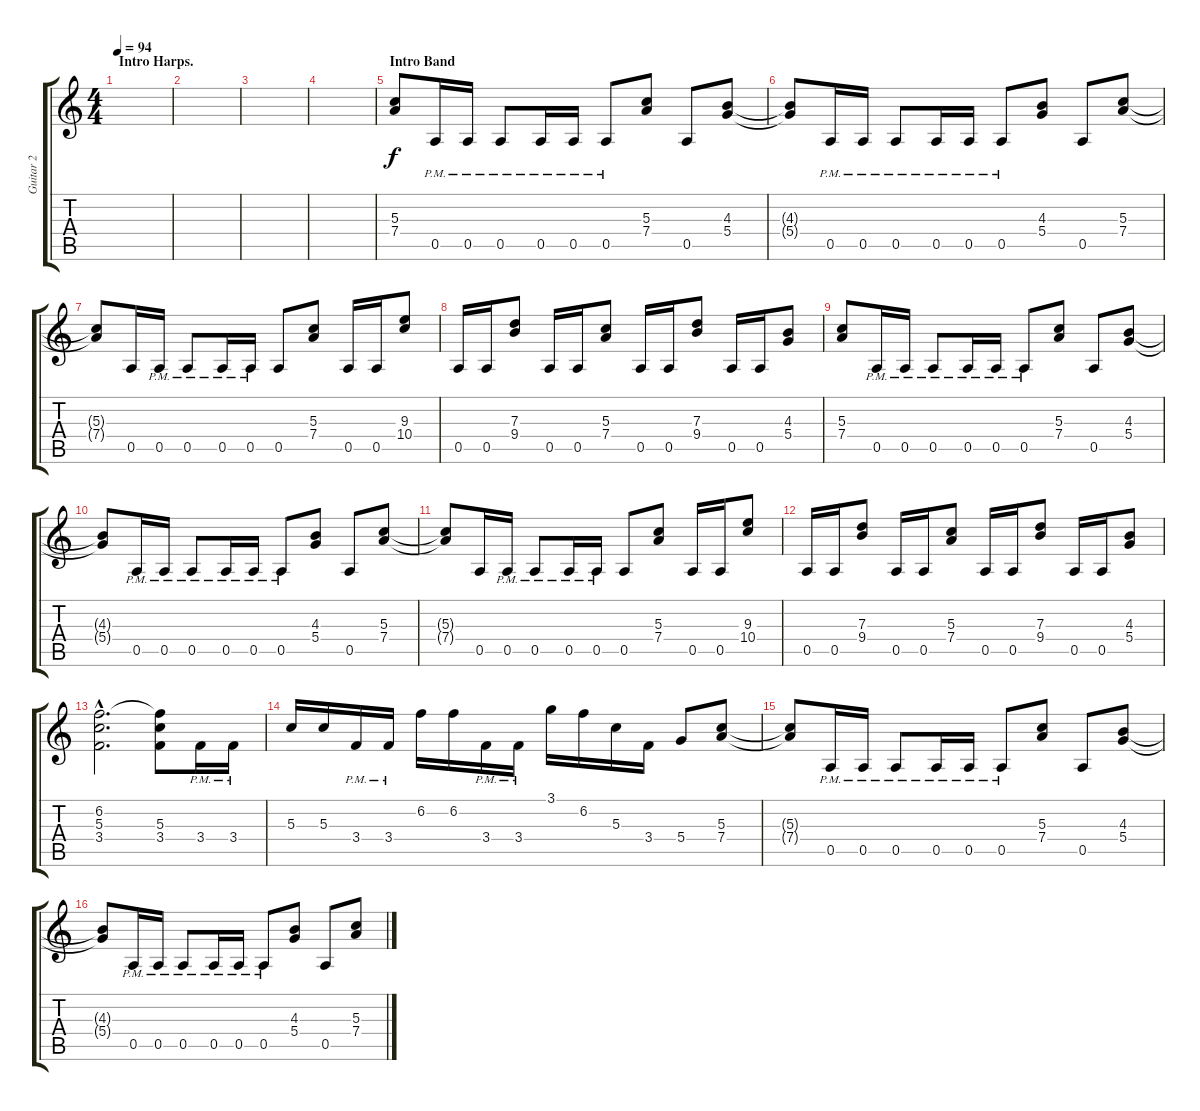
\track ("Guitar 2" "Guitar 2") {instrument distortionguitar}
\staff {score tabs}
\tuning (E4 B3 G3 D3 A2 E2) {hide}
\ts (4 4)
\section ("" "Intro Harps.")
\tempo 94
\clef g2
\ks c
|
|
|
|
\section ("" "Intro Band")
(5.3 7.4).8 0.5{pm}.16 0.5{pm}.16 0.5{pm}.8 0.5{pm}.16 0.5{pm}.16 0.5{pm}.8 (5.3 7.4).8 0.5.8 (4.3 5.4).8 |
(4.3{t} 5.4{t}).8 0.5{pm}.16 0.5{pm}.16 0.5{pm}.8 0.5{pm}.16 0.5{pm}.16 0.5{pm}.8 (4.3 5.4).8 0.5.8 (5.3 7.4).8 |
(5.3{t} 7.4{t}).8 0.5.16 0.5{pm}.16 0.5{pm}.8 0.5{pm}.16 0.5{pm}.16 0.5.8 (5.3 7.4).8 0.5.16 0.5.16 (9.3 10.4).8 |
0.5.16 0.5.16 (7.3 9.4).8 0.5.16 0.5.16 (5.3 7.4).8 0.5.16 0.5.16 (7.3 9.4).8 0.5.16 0.5.16 (4.3 5.4).8 |
(5.3 7.4).8 0.5{pm}.16 0.5{pm}.16 0.5{pm}.8 0.5{pm}.16 0.5{pm}.16 0.5{pm}.8 (5.3 7.4).8 0.5.8 (4.3 5.4).8 |
(4.3{t} 5.4{t}).8 0.5{pm}.16 0.5{pm}.16 0.5{pm}.8 0.5{pm}.16 0.5{pm}.16 0.5{pm}.8 (4.3 5.4).8 0.5.8 (5.3 7.4).8 |
(5.3{t} 7.4{t}).8 0.5.16 0.5{pm}.16 0.5{pm}.8 0.5{pm}.16 0.5{pm}.16 0.5.8 (5.3 7.4).8 0.5.16 0.5.16 (9.3 10.4).8 |
0.5.16 0.5.16 (7.3 9.4).8 0.5.16 0.5.16 (5.3 7.4).8 0.5.16 0.5.16 (7.3 9.4).8 0.5.16 0.5.16 (4.3 5.4).8 |
(6.2{hac} 5.3{hac} 3.4{hac}).2{d} (6.2{t} 5.3 3.4).8 3.4{pm}.16 3.4{pm}.16 |
5.3.16 5.3.16 3.4{pm}.16 3.4{pm}.16 6.2.16 6.2.16 3.4{pm}.16 3.4{pm}.16 3.1.16 6.2.16 5.3.16 3.4.16 5.4.8 (5.3 7.4).8 |
\section ("" "")
(5.3{t} 7.4{t}).8 0.5{pm}.16 0.5{pm}.16 0.5{pm}.8 0.5{pm}.16 0.5{pm}.16 0.5{pm}.8 (5.3 7.4).8 0.5.8 (4.3 5.4).8 |
(4.3{t} 5.4{t}).8 0.5{pm}.16 0.5{pm}.16 0.5{pm}.8 0.5{pm}.16 0.5{pm}.16 0.5{pm}.8 (4.3 5.4).8 0.5.8 (5.3 7.4).8
